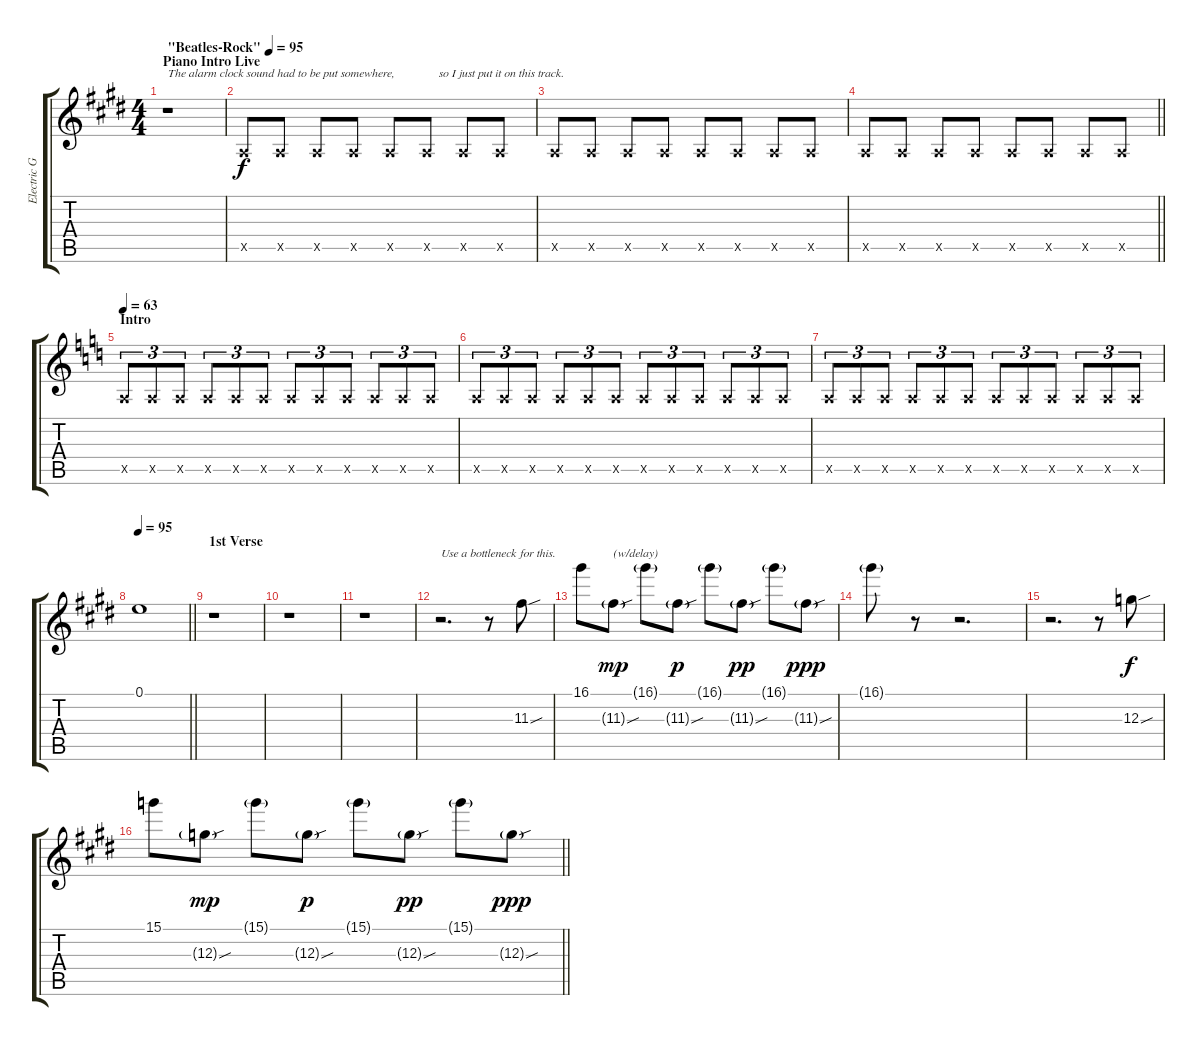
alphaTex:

\track ("Electric Guitar" "Electric G") {instrument overdrivenguitar}
\staff {score tabs}
\tuning (E4 B3 G3 D3 A2 E2) {hide}
\ts (4 4)
\section ("" "Piano Intro Live")
\tempo (95 "\"Beatles-Rock\"")
\clef g2
\ks e
r.1{txt "The alarm clock sound had to be put somewhere," dy f instrument overdrivenguitar} |
0.5{x}.8{volume 8 instrument woodblock} 0.5{x}.8 0.5{x}.8 0.5{x}.8 0.5{x}.8 0.5{x}.8{txt "    so I just put it on this track."} 0.5{x}.8 0.5{x}.8 |
0.5{x}.8 0.5{x}.8 0.5{x}.8 0.5{x}.8 0.5{x}.8 0.5{x}.8 0.5{x}.8 0.5{x}.8 |
\barLineRight lightlight
0.5{x}.8 0.5{x}.8 0.5{x}.8 0.5{x}.8 0.5{x}.8 0.5{x}.8 0.5{x}.8 0.5{x}.8 |
\section ("" "Intro")
\tempo 63
\ks c
0.5{x}.8{tu (3 2)} 0.5{x}.8{tu (3 2)} 0.5{x}.8{tu (3 2)} 0.5{x}.8{tu (3 2)} 0.5{x}.8{tu (3 2)} 0.5{x}.8{tu (3 2)} 0.5{x}.8{tu (3 2)} 0.5{x}.8{tu (3 2)} 0.5{x}.8{tu (3 2)} 0.5{x}.8{tu (3 2)} 0.5{x}.8{tu (3 2)} 0.5{x}.8{tu (3 2)} |
0.5{x}.8{tu (3 2)} 0.5{x}.8{tu (3 2)} 0.5{x}.8{tu (3 2)} 0.5{x}.8{tu (3 2)} 0.5{x}.8{tu (3 2)} 0.5{x}.8{tu (3 2)} 0.5{x}.8{tu (3 2)} 0.5{x}.8{tu (3 2)} 0.5{x}.8{tu (3 2)} 0.5{x}.8{tu (3 2)} 0.5{x}.8{tu (3 2)} 0.5{x}.8{tu (3 2)} |
0.5{x}.8{tu (3 2)} 0.5{x}.8{tu (3 2)} 0.5{x}.8{tu (3 2)} 0.5{x}.8{tu (3 2)} 0.5{x}.8{tu (3 2)} 0.5{x}.8{tu (3 2)} 0.5{x}.8{tu (3 2)} 0.5{x}.8{tu (3 2)} 0.5{x}.8{tu (3 2)} 0.5{x}.8{tu (3 2)} 0.5{x}.8{tu (3 2)} 0.5{x}.8{tu (3 2)} |
\tempo 95
\barLineRight lightlight
\ks e
0.1.1{instrument telephonering} |
\section ("" "1st Verse")
r.1{volume 13 instrument electricguitarjazz} |
r.1 |
r.1 |
r.2{d txt "Use a bottleneck for this."} r.8 11.3{sou}.8 |
16.1.8 11.3{sou g}.8{txt "(w/delay)" dy mp} 16.1{g}.8 11.3{sou g}.8{dy p} 16.1{g}.8 11.3{sou g}.8{dy pp} 16.1{g}.8 11.3{sou g}.8{dy ppp} |
16.1{g}.8 r.8 r.2{d} |
r.2{d} r.8 12.3{sou}.8{dy f} |
\barLineRight lightlight
15.1.8 12.3{sou g}.8{dy mp} 15.1{g}.8 12.3{sou g}.8{dy p} 15.1{g}.8 12.3{sou g}.8{dy pp} 15.1{g}.8 12.3{sou g}.8{dy ppp}
